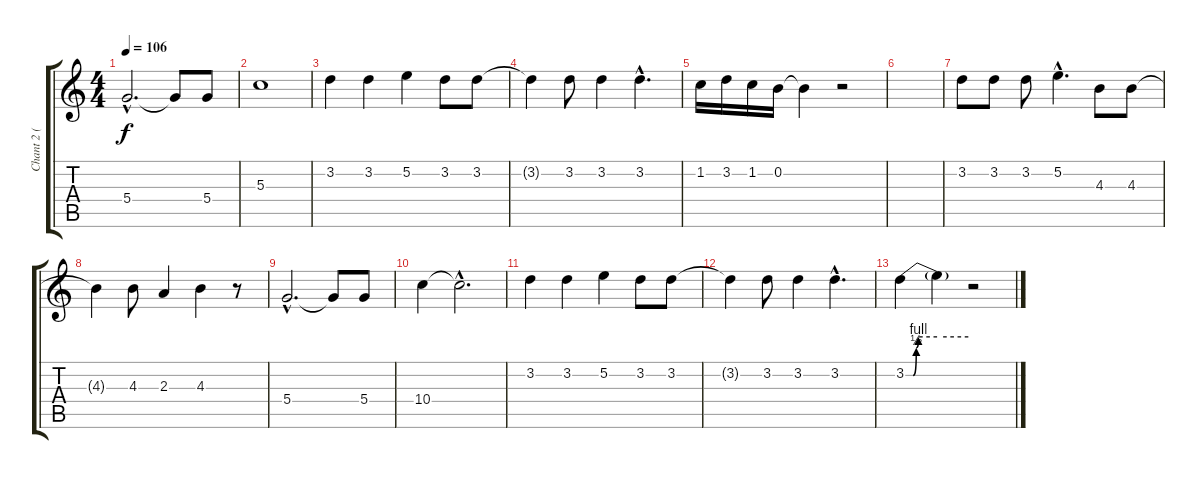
\track ("Chant 2 ( Jhon)" "Chant 2 ( ") {instrument overdrivenguitar}
\staff {score tabs}
\tuning (E4 B3 G3 D3 A2 E2) {hide}
\ts (4 4)
\tempo 106
\clef g2
\ks c
5.4{hac}.2{d dy f} 5.4{t}.8 5.4.8 |
5.3.1 |
3.2.4 3.2.4 5.2.4 3.2.8 3.2.8 |
3.2{t}.4 3.2.8 3.2.4 3.2{hac}.4{d} |
1.2.16 3.2.16 1.2.16 0.2.16 0.2{t}.4 r.2 |
|
3.2.8 3.2.8 3.2.8 5.2{hac}.4{d} 4.3.8 4.3.8 |
4.3{t}.4 4.3.8 2.3.4 4.3.4 r.8 |
5.4{hac}.2{d} 5.4{t}.8 5.4.8 |
10.4.4 10.4{hac t}.2{d} |
3.2.4 3.2.4 5.2.4 3.2.8 3.2.8 |
3.2{t}.4 3.2.8 3.2.4 3.2{hac}.4{d} |
3.2{be (custom 0 0 7 0 10 2 12 4 30 4 60 4)}.4 3.2{t}.4 r.2
